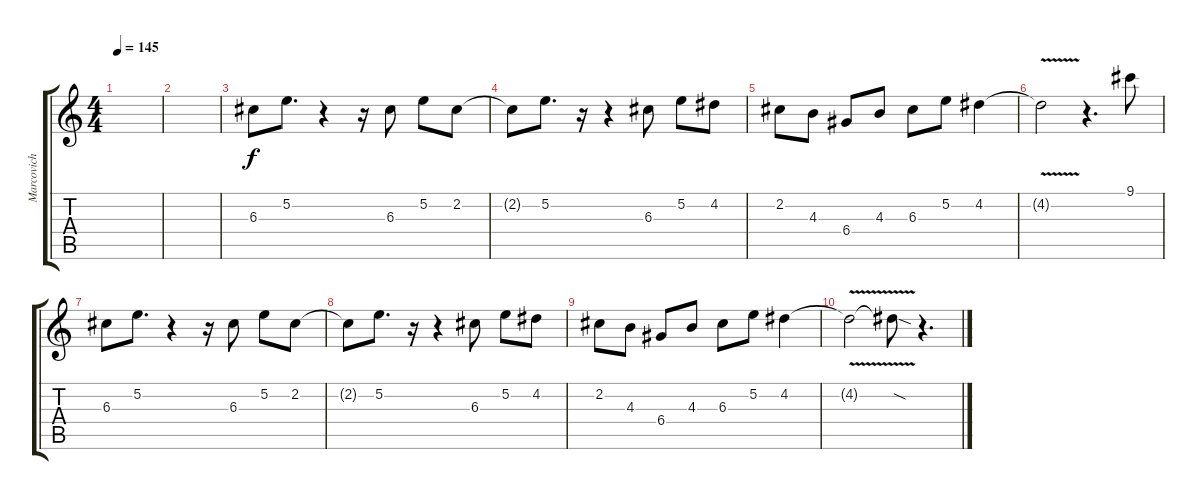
\track ("Marcovich" "Marcovich") {instrument distortionguitar}
\staff {score tabs}
\tuning (E4 B3 G3 D3 A2 E2) {hide}
\ts (4 4)
\tempo 145
\clef g2
\ks c
|
|
6.3.8 5.2.8{d} r.4 r.16 6.3.8 5.2.8 2.2.8 |
2.2{t}.8 5.2.8{d} r.16 r.4 6.3.8 5.2.8 4.2.8 |
2.2.8 4.3.8 6.4.8 4.3.8 6.3.8 5.2.8 4.2.4 |
4.2{v t}.2 r.4{d} 9.1.8 |
6.3.8 5.2.8{d} r.4 r.16 6.3.8 5.2.8 2.2.8 |
2.2{t}.8 5.2.8{d} r.16 r.4 6.3.8 5.2.8 4.2.8 |
2.2.8 4.3.8 6.4.8 4.3.8 6.3.8 5.2.8 4.2.4 |
4.2{v t}.2 4.2{v sod t}.8 r.4{d}
